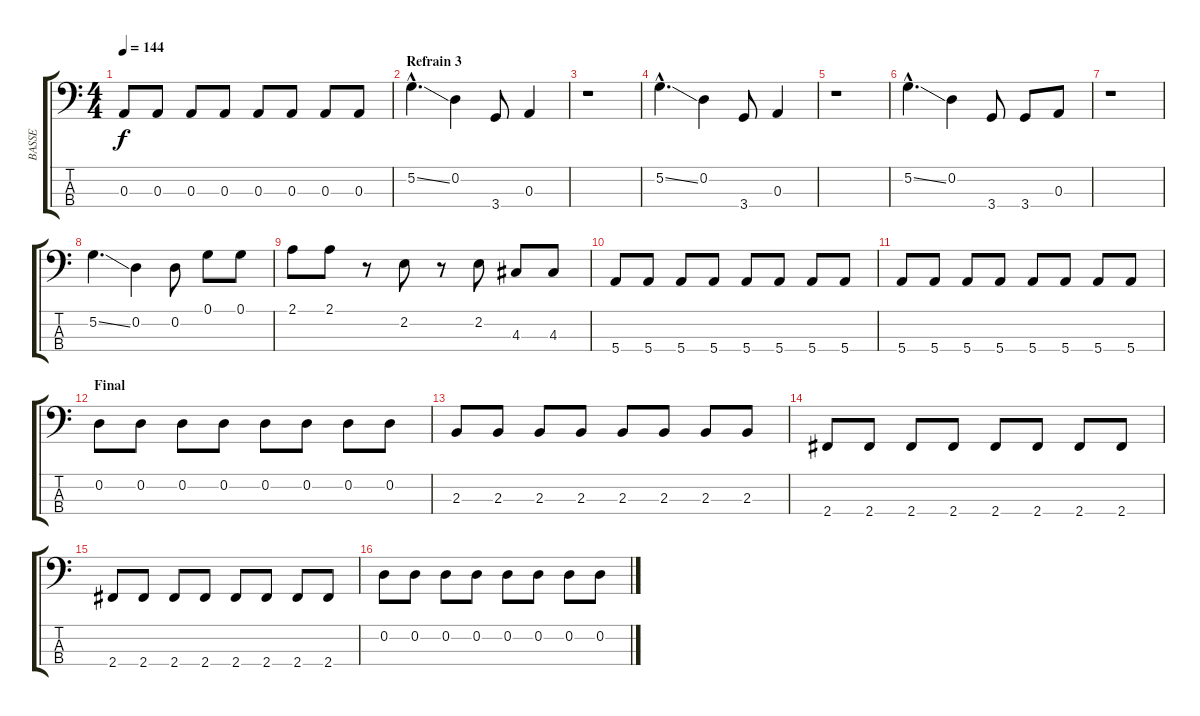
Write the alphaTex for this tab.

\track ("BASSE" "BASSE") {instrument slapbass2}
\staff {score tabs}
\tuning (G2 D2 A1 E1) {hide}
\ts (4 4)
\tempo 144
\clef f4
\ks c
0.3.8{dy f} 0.3.8 0.3.8 0.3.8 0.3.8 0.3.8 0.3.8 0.3.8 |
\section ("" "Refrain 3")
5.2{ss hac}.4{d} 0.2.4 3.4.8 0.3.4 |
r.1 |
5.2{ss hac}.4{d} 0.2.4 3.4.8 0.3.4 |
r.1 |
5.2{ss hac}.4{d} 0.2.4 3.4.8 3.4.8 0.3.8 |
r.1 |
5.2{ss}.4{d} 0.2.4 0.2.8 0.1.8 0.1.8 |
2.1.8 2.1.8 r.8 2.2.8 r.8 2.2.8 4.3.8 4.3.8 |
5.4.8 5.4.8 5.4.8 5.4.8 5.4.8 5.4.8 5.4.8 5.4.8 |
5.4.8 5.4.8 5.4.8 5.4.8 5.4.8 5.4.8 5.4.8 5.4.8 |
\section ("" "Final")
0.2.8 0.2.8 0.2.8 0.2.8 0.2.8 0.2.8 0.2.8 0.2.8 |
2.3.8 2.3.8 2.3.8 2.3.8 2.3.8 2.3.8 2.3.8 2.3.8 |
2.4.8 2.4.8 2.4.8 2.4.8 2.4.8 2.4.8 2.4.8 2.4.8 |
2.4.8 2.4.8 2.4.8 2.4.8 2.4.8 2.4.8 2.4.8 2.4.8 |
0.2.8 0.2.8 0.2.8 0.2.8 0.2.8 0.2.8 0.2.8 0.2.8
